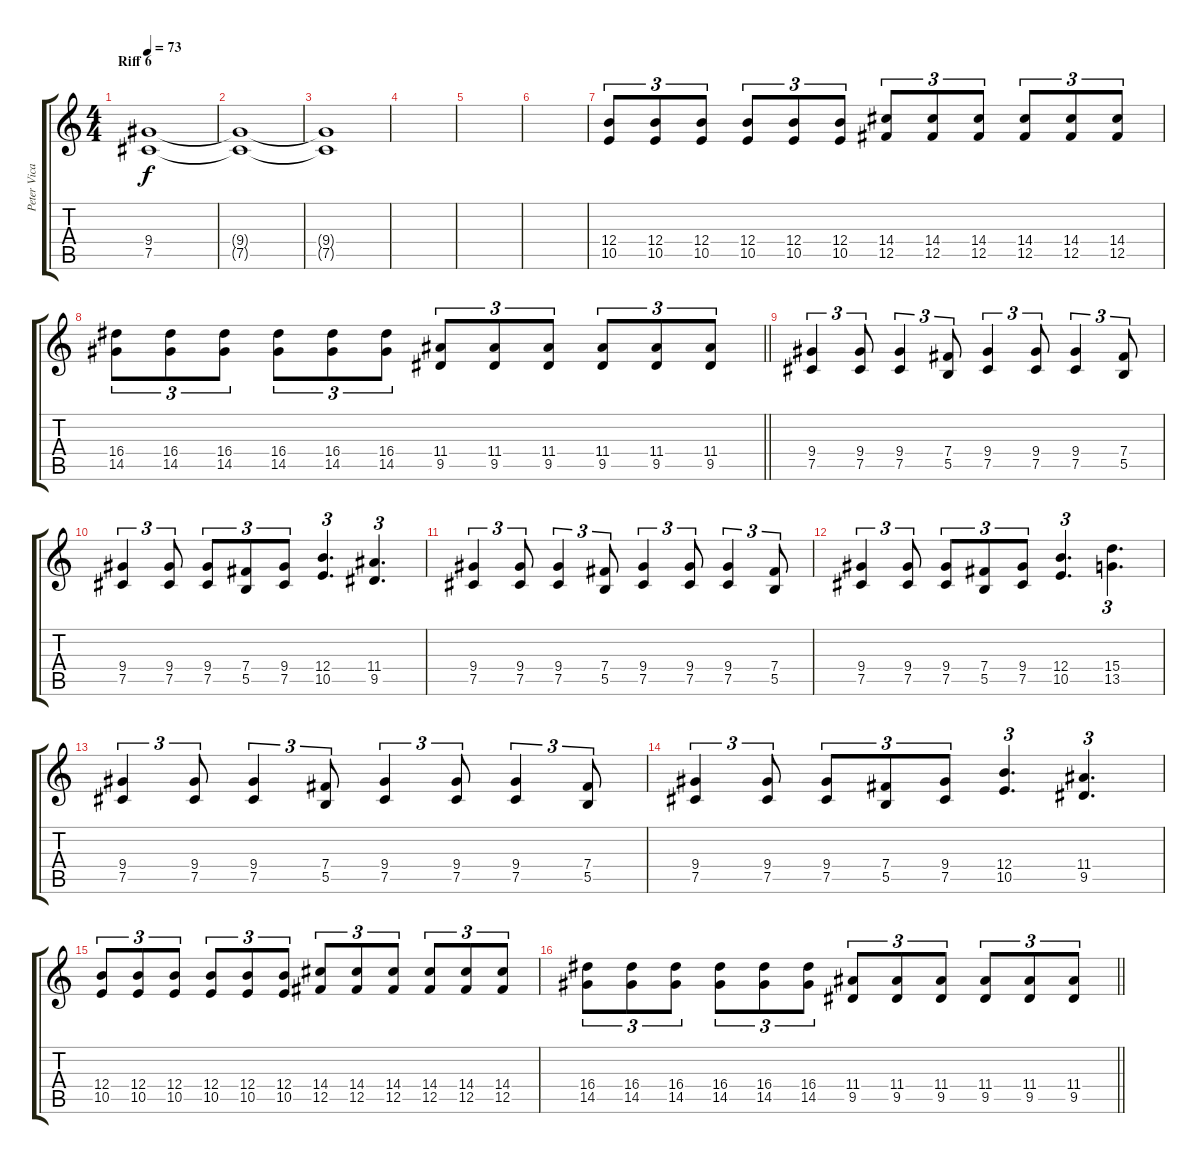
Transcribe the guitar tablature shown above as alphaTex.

\track ("Peter Vicar" "Peter Vica") {instrument distortionguitar}
\staff {score tabs}
\tuning (Db4 Ab3 E3 B2 Gb2 Db2) {hide}
\ts (4 4)
\section ("" "Riff 6")
\tempo 73
\clef g2
\ks c
(9.4 7.5).1{dy f} |
(9.4{t} 7.5{t}).1{volume 4} |
(9.4{t} 7.5{t}).1 |
|
|
|
(12.4 10.5).8{tu (3 2) volume 13} (12.4 10.5).8{tu (3 2)} (12.4 10.5).8{tu (3 2)} (12.4 10.5).8{tu (3 2)} (12.4 10.5).8{tu (3 2)} (12.4 10.5).8{tu (3 2)} (14.4 12.5).8{tu (3 2)} (14.4 12.5).8{tu (3 2)} (14.4 12.5).8{tu (3 2)} (14.4 12.5).8{tu (3 2)} (14.4 12.5).8{tu (3 2)} (14.4 12.5).8{tu (3 2)} |
\barLineRight lightlight
(16.4 14.5).8{tu (3 2)} (16.4 14.5).8{tu (3 2)} (16.4 14.5).8{tu (3 2)} (16.4 14.5).8{tu (3 2)} (16.4 14.5).8{tu (3 2)} (16.4 14.5).8{tu (3 2)} (11.4 9.5).8{tu (3 2)} (11.4 9.5).8{tu (3 2)} (11.4 9.5).8{tu (3 2)} (11.4 9.5).8{tu (3 2)} (11.4 9.5).8{tu (3 2)} (11.4 9.5).8{tu (3 2)} |
(9.4 7.5).4{tu (3 2)} (9.4 7.5).8{tu (3 2)} (9.4 7.5).4{tu (3 2)} (7.4 5.5).8{tu (3 2)} (9.4 7.5).4{tu (3 2)} (9.4 7.5).8{tu (3 2)} (9.4 7.5).4{tu (3 2)} (7.4 5.5).8{tu (3 2)} |
(9.4 7.5).4{tu (3 2)} (9.4 7.5).8{tu (3 2)} (9.4 7.5).8{tu (3 2)} (7.4 5.5).8{tu (3 2)} (9.4 7.5).8{tu (3 2)} (12.4 10.5).4{d tu (3 2)} (11.4 9.5).4{d tu (3 2)} |
(9.4 7.5).4{tu (3 2)} (9.4 7.5).8{tu (3 2)} (9.4 7.5).4{tu (3 2)} (7.4 5.5).8{tu (3 2)} (9.4 7.5).4{tu (3 2)} (9.4 7.5).8{tu (3 2)} (9.4 7.5).4{tu (3 2)} (7.4 5.5).8{tu (3 2)} |
(9.4 7.5).4{tu (3 2)} (9.4 7.5).8{tu (3 2)} (9.4 7.5).8{tu (3 2)} (7.4 5.5).8{tu (3 2)} (9.4 7.5).8{tu (3 2)} (12.4 10.5).4{d tu (3 2)} (15.4 13.5).4{d tu (3 2)} |
(9.4 7.5).4{tu (3 2)} (9.4 7.5).8{tu (3 2)} (9.4 7.5).4{tu (3 2)} (7.4 5.5).8{tu (3 2)} (9.4 7.5).4{tu (3 2)} (9.4 7.5).8{tu (3 2)} (9.4 7.5).4{tu (3 2)} (7.4 5.5).8{tu (3 2)} |
(9.4 7.5).4{tu (3 2)} (9.4 7.5).8{tu (3 2)} (9.4 7.5).8{tu (3 2)} (7.4 5.5).8{tu (3 2)} (9.4 7.5).8{tu (3 2)} (12.4 10.5).4{d tu (3 2)} (11.4 9.5).4{d tu (3 2)} |
(12.4 10.5).8{tu (3 2)} (12.4 10.5).8{tu (3 2)} (12.4 10.5).8{tu (3 2)} (12.4 10.5).8{tu (3 2)} (12.4 10.5).8{tu (3 2)} (12.4 10.5).8{tu (3 2)} (14.4 12.5).8{tu (3 2)} (14.4 12.5).8{tu (3 2)} (14.4 12.5).8{tu (3 2)} (14.4 12.5).8{tu (3 2)} (14.4 12.5).8{tu (3 2)} (14.4 12.5).8{tu (3 2)} |
\barLineRight lightlight
(16.4 14.5).8{tu (3 2)} (16.4 14.5).8{tu (3 2)} (16.4 14.5).8{tu (3 2)} (16.4 14.5).8{tu (3 2)} (16.4 14.5).8{tu (3 2)} (16.4 14.5).8{tu (3 2)} (11.4 9.5).8{tu (3 2)} (11.4 9.5).8{tu (3 2)} (11.4 9.5).8{tu (3 2)} (11.4 9.5).8{tu (3 2)} (11.4 9.5).8{tu (3 2)} (11.4 9.5).8{tu (3 2)}
